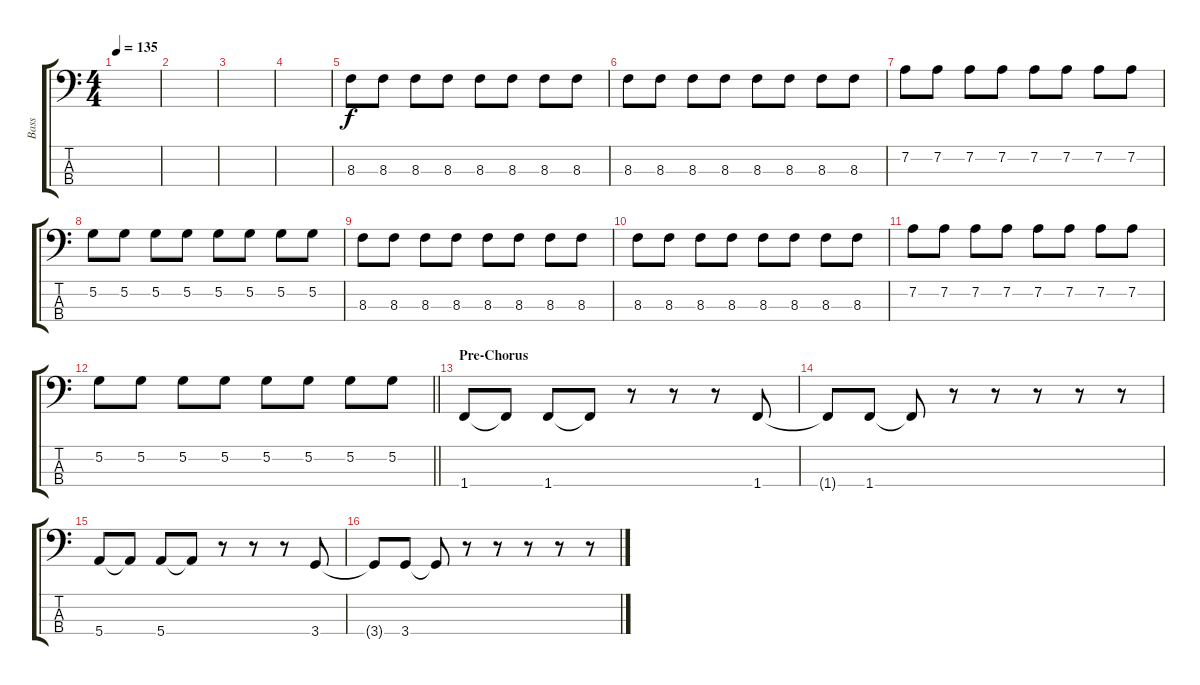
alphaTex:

\track ("Bass" "Bass") {instrument electricbasspick}
\staff {score tabs}
\tuning (G2 D2 A1 E1) {hide}
\ts (4 4)
\tempo 135
\clef f4
\ks c
|
|
|
|
8.3.8 8.3.8 8.3.8 8.3.8 8.3.8 8.3.8 8.3.8 8.3.8 |
8.3.8 8.3.8 8.3.8 8.3.8 8.3.8 8.3.8 8.3.8 8.3.8 |
7.2.8 7.2.8 7.2.8 7.2.8 7.2.8 7.2.8 7.2.8 7.2.8 |
5.2.8 5.2.8 5.2.8 5.2.8 5.2.8 5.2.8 5.2.8 5.2.8 |
8.3.8 8.3.8 8.3.8 8.3.8 8.3.8 8.3.8 8.3.8 8.3.8 |
8.3.8 8.3.8 8.3.8 8.3.8 8.3.8 8.3.8 8.3.8 8.3.8 |
7.2.8 7.2.8 7.2.8 7.2.8 7.2.8 7.2.8 7.2.8 7.2.8 |
\barLineRight lightlight
5.2.8 5.2.8 5.2.8 5.2.8 5.2.8 5.2.8 5.2.8 5.2.8 |
\section ("" "Pre-Chorus")
1.4.8 1.4{t}.8 1.4.8 1.4{t}.8 r.8 r.8 r.8 1.4.8 |
1.4{t}.8 1.4.8 1.4{t}.8 r.8 r.8 r.8 r.8 r.8 |
5.4.8 5.4{t}.8 5.4.8 5.4{t}.8 r.8 r.8 r.8 3.4.8 |
3.4{t}.8 3.4.8 3.4{t}.8 r.8 r.8 r.8 r.8 r.8
